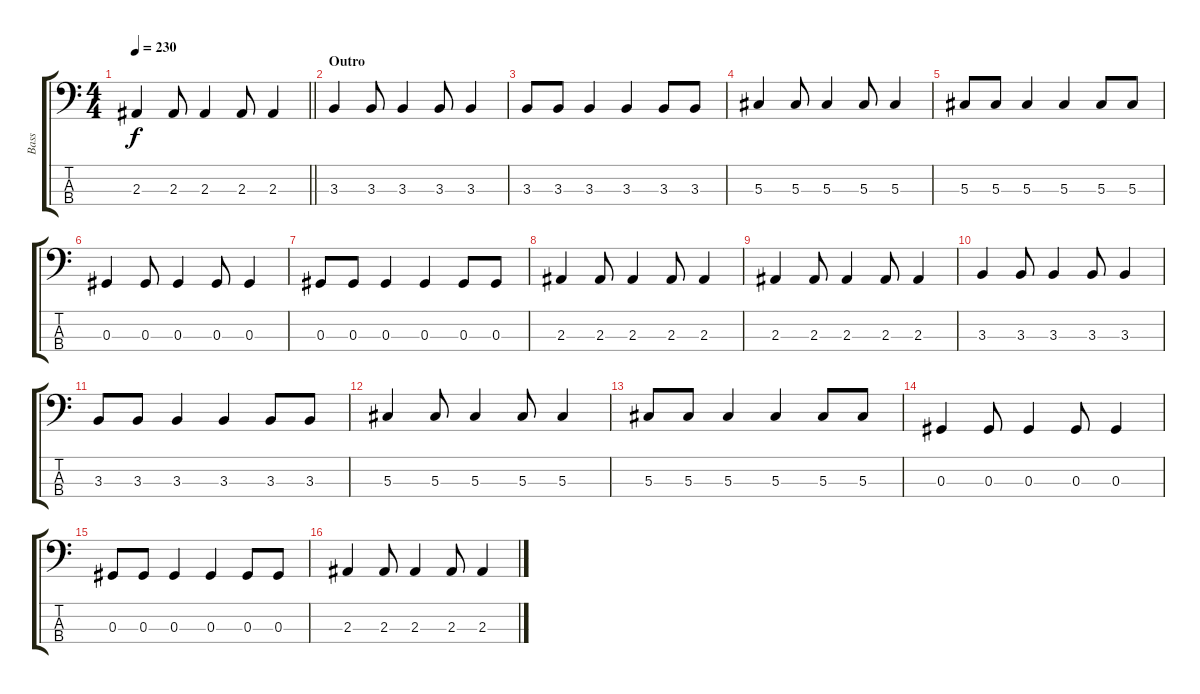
\track ("Bass" "Bass") {instrument electricbasspick}
\staff {score tabs}
\tuning (Gb2 Db2 Ab1 Eb1) {hide}
\ts (4 4)
\tempo 230
\clef f4
\barLineRight lightlight
\ks c
2.3.4{dy f} 2.3.8 2.3.4 2.3.8 2.3.4 |
\section ("" "Outro")
3.3.4 3.3.8 3.3.4 3.3.8 3.3.4 |
3.3.8 3.3.8 3.3.4 3.3.4 3.3.8 3.3.8 |
5.3.4 5.3.8 5.3.4 5.3.8 5.3.4 |
5.3.8 5.3.8 5.3.4 5.3.4 5.3.8 5.3.8 |
0.3.4 0.3.8 0.3.4 0.3.8 0.3.4 |
0.3.8 0.3.8 0.3.4 0.3.4 0.3.8 0.3.8 |
2.3.4 2.3.8 2.3.4 2.3.8 2.3.4 |
2.3.4 2.3.8 2.3.4 2.3.8 2.3.4 |
3.3.4 3.3.8 3.3.4 3.3.8 3.3.4 |
3.3.8 3.3.8 3.3.4 3.3.4 3.3.8 3.3.8 |
5.3.4 5.3.8 5.3.4 5.3.8 5.3.4 |
5.3.8 5.3.8 5.3.4 5.3.4 5.3.8 5.3.8 |
0.3.4 0.3.8 0.3.4 0.3.8 0.3.4 |
0.3.8 0.3.8 0.3.4 0.3.4 0.3.8 0.3.8 |
2.3.4 2.3.8 2.3.4 2.3.8 2.3.4
